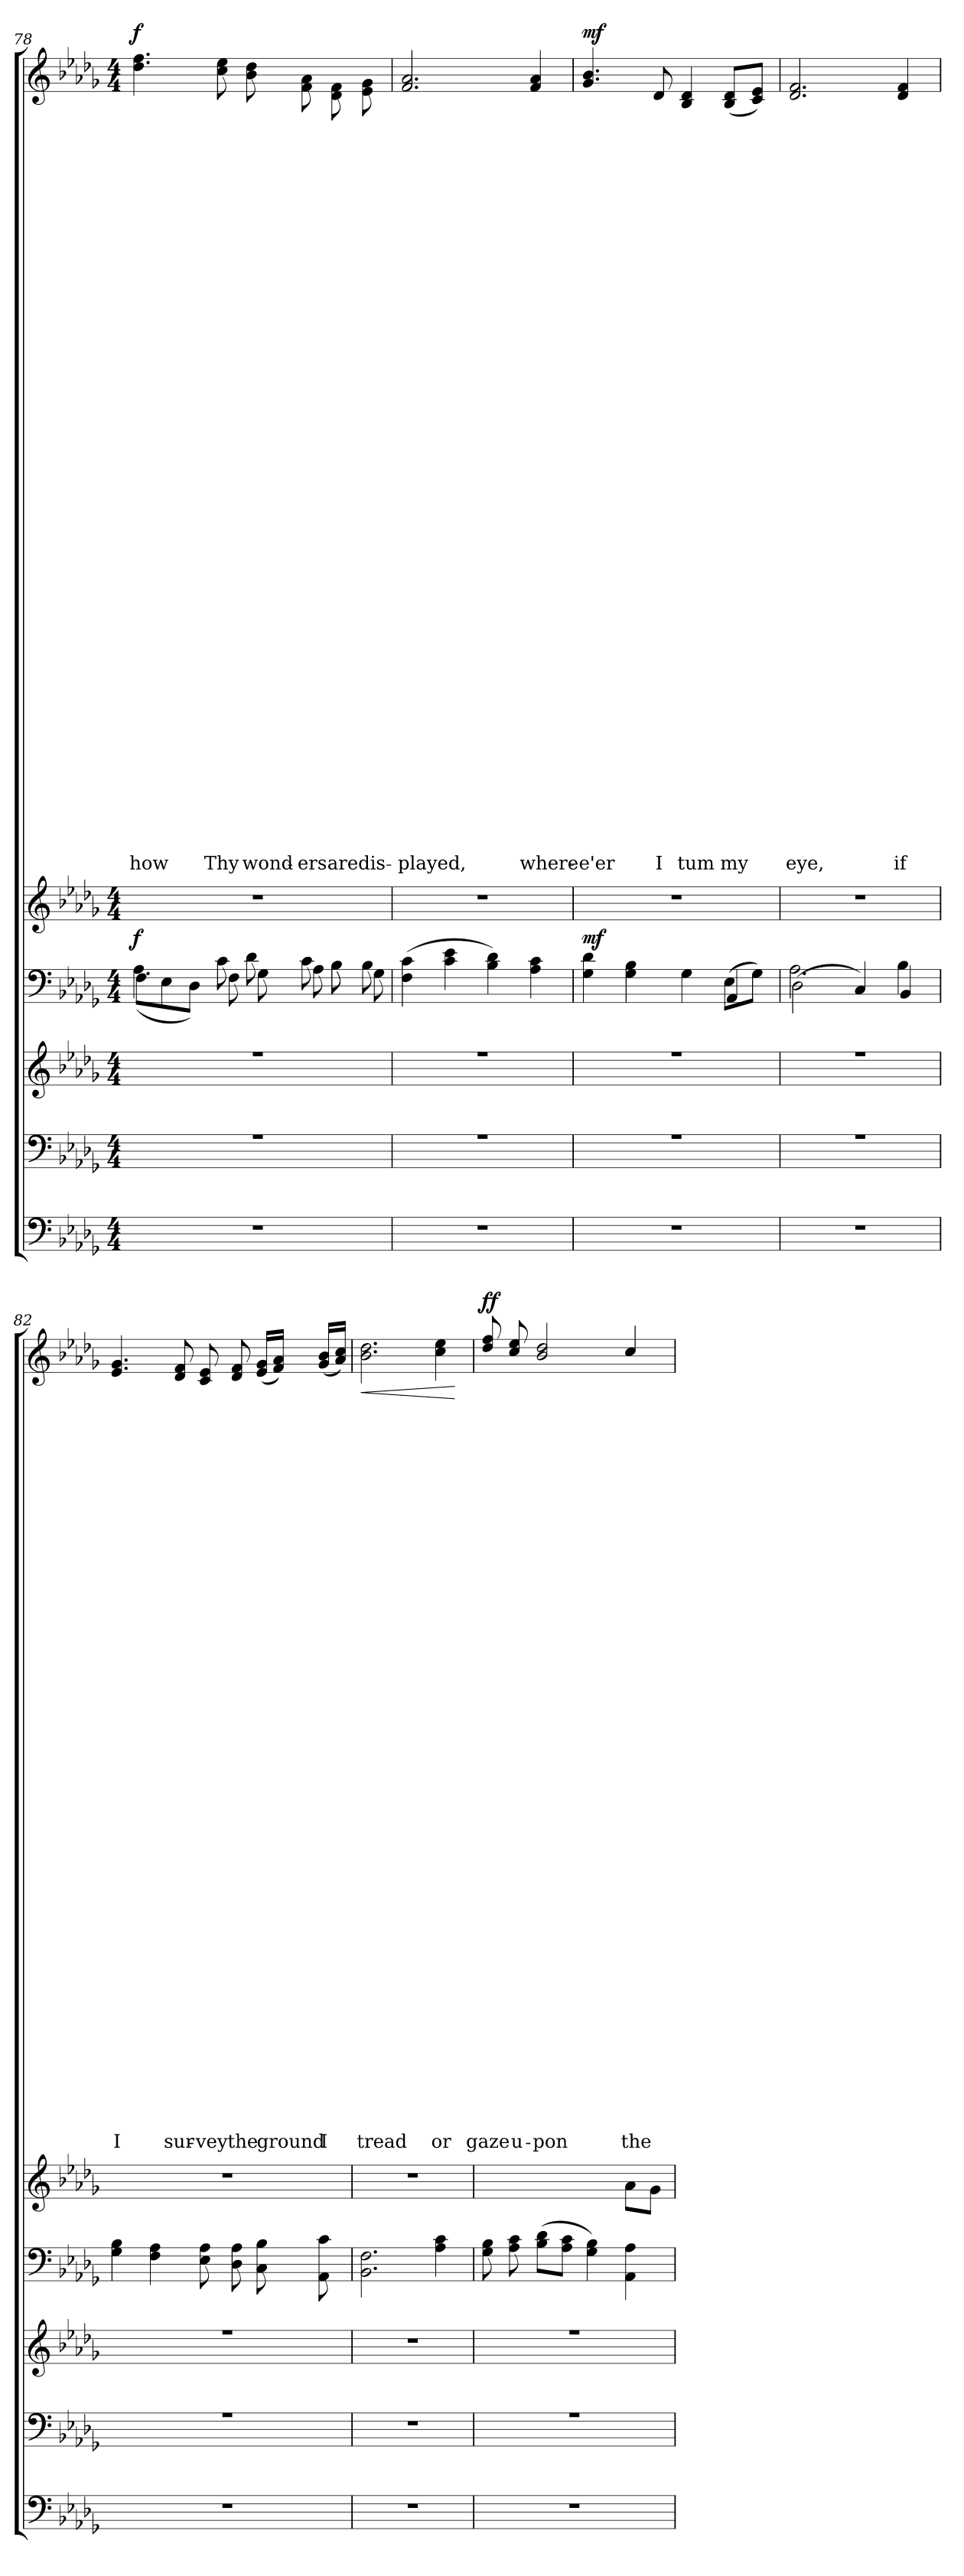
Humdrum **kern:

**kern	**kern	**kern	**kern	**dynam	**kern	**kern	**text	**text	**text	**text	**text	**text	**text	**text	**text	**text	**text	**text	**text	**text	**text	**text	**text	**text	**text	**text	**text	**text	**text	**text	**text	**text	**text	**text	**text	**text	**text	**text	**text	**text	**text	**text	**text	**text	**text	**text	**text	**dynam
*part6	*part5	*part4	*part3	*part3	*part2	*part1	*part1	*part1	*part1	*part1	*part1	*part1	*part1	*part1	*part1	*part1	*part1	*part1	*part1	*part1	*part1	*part1	*part1	*part1	*part1	*part1	*part1	*part1	*part1	*part1	*part1	*part1	*part1	*part1	*part1	*part1	*part1	*part1	*part1	*part1	*part1	*part1	*part1	*part1	*part1	*part1	*part1	*part1
*staff6	*staff5	*staff4	*staff3	*staff3	*staff2	*staff1	*staff1	*staff1	*staff1	*staff1	*staff1	*staff1	*staff1	*staff1	*staff1	*staff1	*staff1	*staff1	*staff1	*staff1	*staff1	*staff1	*staff1	*staff1	*staff1	*staff1	*staff1	*staff1	*staff1	*staff1	*staff1	*staff1	*staff1	*staff1	*staff1	*staff1	*staff1	*staff1	*staff1	*staff1	*staff1	*staff1	*staff1	*staff1	*staff1	*staff1	*staff1	*staff1
!!LO:LB:g=z
*clefF4	*clefF4	*clefG2	*clefF4	*	*clefG2	*clefG2	*	*	*	*	*	*	*	*	*	*	*	*	*	*	*	*	*	*	*	*	*	*	*	*	*	*	*	*	*	*	*	*	*	*	*	*	*	*	*	*	*	*
*k[b-e-a-d-g-]	*k[b-e-a-d-g-]	*k[b-e-a-d-g-]	*k[b-e-a-d-g-]	*	*k[b-e-a-d-g-]	*k[b-e-a-d-g-]	*	*	*	*	*	*	*	*	*	*	*	*	*	*	*	*	*	*	*	*	*	*	*	*	*	*	*	*	*	*	*	*	*	*	*	*	*	*	*	*	*	*
*D-:	*D-:	*D-:	*D-:	*	*D-:	*D-:	*	*	*	*	*	*	*	*	*	*	*	*	*	*	*	*	*	*	*	*	*	*	*	*	*	*	*	*	*	*	*	*	*	*	*	*	*	*	*	*	*	*
*M4/4	*M4/4	*M4/4	*M4/4	*	*M4/4	*M4/4	*	*	*	*	*	*	*	*	*	*	*	*	*	*	*	*	*	*	*	*	*	*	*	*	*	*	*	*	*	*	*	*	*	*	*	*	*	*	*	*	*	*
=78	=78	=78	=78	=78	=78	=78	=78	=78	=78	=78	=78	=78	=78	=78	=78	=78	=78	=78	=78	=78	=78	=78	=78	=78	=78	=78	=78	=78	=78	=78	=78	=78	=78	=78	=78	=78	=78	=78	=78	=78	=78	=78	=78	=78	=78	=78	=78	=78
*	*^	*^	*^	*	*	*	*	*	*	*	*	*	*	*	*	*	*	*	*	*	*	*	*	*	*	*	*	*	*	*	*	*	*	*	*	*	*	*	*	*	*	*	*	*	*	*	*	*
!	!	!	!	!	!	!	!LO:DY:a	!	!	!	!	!	!	!	!	!	!	!	!	!	!	!	!	!	!	!	!	!	!	!	!	!	!	!	!	!	!	!	!	!	!	!	!	!	!	!	!	!	!	!LO:LY:b	!LO:DY:a
1r	1r	1ryy	1r	1ryy	4.A-\	(<8F\L	f	1r	4.dd-\ 4.ff\	.	.	.	.	.	.	.	.	.	.	.	.	.	.	.	.	.	.	.	.	.	.	.	.	.	.	.	.	.	.	.	.	.	.	.	.	.	.	.	.	how	f
.	.	.	.	.	.	8E-\	.	.	.	.	.	.	.	.	.	.	.	.	.	.	.	.	.	.	.	.	.	.	.	.	.	.	.	.	.	.	.	.	.	.	.	.	.	.	.	.	.	.	.	.	.
.	.	.	.	.	.	8D-\J)	.	.	.	.	.	.	.	.	.	.	.	.	.	.	.	.	.	.	.	.	.	.	.	.	.	.	.	.	.	.	.	.	.	.	.	.	.	.	.	.	.	.	.	.	.
!	!	!	!	!	!	!	!	!	!	!	!	!	!	!	!	!	!	!	!	!	!	!	!	!	!	!	!	!	!	!	!	!	!	!	!	!	!	!	!	!	!	!	!	!	!	!	!	!	!	!LO:LY:b	!
.	.	.	.	.	8c\	8F\	.	.	8cc\ 8ee-\	.	.	.	.	.	.	.	.	.	.	.	.	.	.	.	.	.	.	.	.	.	.	.	.	.	.	.	.	.	.	.	.	.	.	.	.	.	.	.	.	Thy	.
!	!	!	!	!	!	!	!	!	!	!	!	!	!	!	!	!	!	!	!	!	!	!	!	!	!	!	!	!	!	!	!	!	!	!	!	!	!	!	!	!	!	!	!	!	!	!	!	!	!	!LO:LY:b	!
.	.	.	.	.	8d-\	8G-\	.	.	8b-\ 8dd-\	.	.	.	.	.	.	.	.	.	.	.	.	.	.	.	.	.	.	.	.	.	.	.	.	.	.	.	.	.	.	.	.	.	.	.	.	.	.	.	.	wond-	.
!	!	!	!	!	!	!	!	!	!	!	!	!	!	!	!	!	!	!	!	!	!	!	!	!	!	!	!	!	!	!	!	!	!	!	!	!	!	!	!	!	!	!	!	!	!	!	!	!	!	!LO:LY:b	!
.	.	.	.	.	8c\	8A-\	.	.	8f\ 8a-\	.	.	.	.	.	.	.	.	.	.	.	.	.	.	.	.	.	.	.	.	.	.	.	.	.	.	.	.	.	.	.	.	.	.	.	.	.	.	.	.	-ers	.
!	!	!	!	!	!	!	!	!	!	!	!	!	!	!	!	!	!	!	!	!	!	!	!	!	!	!	!	!	!	!	!	!	!	!	!	!	!	!	!	!	!	!	!	!	!	!	!	!	!	!LO:LY:b	!
.	.	.	.	.	8B-\	8B-\	.	.	8d-\ 8f\	.	.	.	.	.	.	.	.	.	.	.	.	.	.	.	.	.	.	.	.	.	.	.	.	.	.	.	.	.	.	.	.	.	.	.	.	.	.	.	.	are	.
!	!	!	!	!	!	!	!	!	!	!	!	!	!	!	!	!	!	!	!	!	!	!	!	!	!	!	!	!	!	!	!	!	!	!	!	!	!	!	!	!	!	!	!	!	!	!	!	!	!	!LO:LY:b	!
.	.	.	.	.	8B-\	8G-\	.	.	8e-\ 8g-\	.	.	.	.	.	.	.	.	.	.	.	.	.	.	.	.	.	.	.	.	.	.	.	.	.	.	.	.	.	.	.	.	.	.	.	.	.	.	.	.	dis-	.
=79	=79	=79	=79	=79	=79	=79	=79	=79	=79	=79	=79	=79	=79	=79	=79	=79	=79	=79	=79	=79	=79	=79	=79	=79	=79	=79	=79	=79	=79	=79	=79	=79	=79	=79	=79	=79	=79	=79	=79	=79	=79	=79	=79	=79	=79	=79	=79	=79	=79	=79	=79
!	!	!	!	!	!	!	!	!	!	!	!	!	!	!	!	!	!	!	!	!	!	!	!	!	!	!	!	!	!	!	!	!	!	!	!	!	!	!	!	!	!	!	!	!	!	!	!	!	!	!LO:LY:b	!
1r	1r	1ryy	1r	1ryy	(>4F\ 4c\	1ryy	.	1r	2.f/ 2.a-/	.	.	.	.	.	.	.	.	.	.	.	.	.	.	.	.	.	.	.	.	.	.	.	.	.	.	.	.	.	.	.	.	.	.	.	.	.	.	.	.	-played,	.
.	.	.	.	.	4c\ 4e-\	.	.	.	.	.	.	.	.	.	.	.	.	.	.	.	.	.	.	.	.	.	.	.	.	.	.	.	.	.	.	.	.	.	.	.	.	.	.	.	.	.	.	.	.	.	.
.	.	.	.	.	4B-\ 4d-\)	.	.	.	.	.	.	.	.	.	.	.	.	.	.	.	.	.	.	.	.	.	.	.	.	.	.	.	.	.	.	.	.	.	.	.	.	.	.	.	.	.	.	.	.	.	.
!	!	!	!	!	!	!	!	!	!	!	!	!	!	!	!	!	!	!	!	!	!	!	!	!	!	!	!	!	!	!	!	!	!	!	!	!	!	!	!	!	!	!	!	!	!	!	!	!	!	!LO:LY:b	!
.	.	.	.	.	4A-\ 4c\	.	.	.	4f/ 4a-/	.	.	.	.	.	.	.	.	.	.	.	.	.	.	.	.	.	.	.	.	.	.	.	.	.	.	.	.	.	.	.	.	.	.	.	.	.	.	.	.	where-	.
=80	=80	=80	=80	=80	=80	=80	=80	=80	=80	=80	=80	=80	=80	=80	=80	=80	=80	=80	=80	=80	=80	=80	=80	=80	=80	=80	=80	=80	=80	=80	=80	=80	=80	=80	=80	=80	=80	=80	=80	=80	=80	=80	=80	=80	=80	=80	=80	=80	=80	=80	=80
!	!	!	!	!	!	!	!LO:DY:a	!	!	!	!	!	!	!	!	!	!	!	!	!	!	!	!	!	!	!	!	!	!	!	!	!	!	!	!	!	!	!	!	!	!	!	!	!	!	!	!	!	!	!LO:LY:b	!LO:DY:a
1r	1r	1ryy	1r	1ryy	4G-\ 4d-\	2.ryy	mf	1r	4.g-/ 4.b-/	.	.	.	.	.	.	.	.	.	.	.	.	.	.	.	.	.	.	.	.	.	.	.	.	.	.	.	.	.	.	.	.	.	.	.	.	.	.	.	.	-e'er	mf
.	.	.	.	.	4G-\ 4B-\	.	.	.	.	.	.	.	.	.	.	.	.	.	.	.	.	.	.	.	.	.	.	.	.	.	.	.	.	.	.	.	.	.	.	.	.	.	.	.	.	.	.	.	.	.	.
!	!	!	!	!	!	!	!	!	!	!	!	!	!	!	!	!	!	!	!	!	!	!	!	!	!	!	!	!	!	!	!	!	!	!	!	!	!	!	!	!	!	!	!	!	!	!	!	!	!	!LO:LY:b	!
.	.	.	.	.	.	.	.	.	8d-/	.	.	.	.	.	.	.	.	.	.	.	.	.	.	.	.	.	.	.	.	.	.	.	.	.	.	.	.	.	.	.	.	.	.	.	.	.	.	.	.	I	.
!	!	!	!	!	!	!	!	!	!	!	!	!	!	!	!	!	!	!	!	!	!	!	!	!	!	!	!	!	!	!	!	!	!	!	!	!	!	!	!	!	!	!	!	!	!	!	!	!	!	!LO:LY:b	!
.	.	.	.	.	4G-\	.	.	.	4B-/ 4d-/	.	.	.	.	.	.	.	.	.	.	.	.	.	.	.	.	.	.	.	.	.	.	.	.	.	.	.	.	.	.	.	.	.	.	.	.	.	.	.	.	tum	.
!	!	!	!	!	!	!	!	!	!	!	!	!	!	!	!	!	!	!	!	!	!	!	!	!	!	!	!	!	!	!	!	!	!	!	!	!	!	!	!	!	!	!	!	!	!	!	!	!	!	!LO:LY:b	!
.	.	.	.	.	(>8E-\L	4AA-/	.	.	(<8B-/ 8d-/L	.	.	.	.	.	.	.	.	.	.	.	.	.	.	.	.	.	.	.	.	.	.	.	.	.	.	.	.	.	.	.	.	.	.	.	.	.	.	.	.	my	.
.	.	.	.	.	8G-\J)	.	.	.	8c/ 8e-/J)	.	.	.	.	.	.	.	.	.	.	.	.	.	.	.	.	.	.	.	.	.	.	.	.	.	.	.	.	.	.	.	.	.	.	.	.	.	.	.	.	.	.
=81	=81	=81	=81	=81	=81	=81	=81	=81	=81	=81	=81	=81	=81	=81	=81	=81	=81	=81	=81	=81	=81	=81	=81	=81	=81	=81	=81	=81	=81	=81	=81	=81	=81	=81	=81	=81	=81	=81	=81	=81	=81	=81	=81	=81	=81	=81	=81	=81	=81	=81	=81
!	!	!	!	!	!	!	!	!	!	!	!	!	!	!	!	!	!	!	!	!	!	!	!	!	!	!	!	!	!	!	!	!	!	!	!	!	!	!	!	!	!	!	!	!	!	!	!	!	!	!LO:LY:b	!
1r	1r	1ryy	1r	1ryy	2.A-\	(<2D-\	.	1r	2.d-/ 2.f/	.	.	.	.	.	.	.	.	.	.	.	.	.	.	.	.	.	.	.	.	.	.	.	.	.	.	.	.	.	.	.	.	.	.	.	.	.	.	.	.	eye,	.
.	.	.	.	.	.	4C/)	.	.	.	.	.	.	.	.	.	.	.	.	.	.	.	.	.	.	.	.	.	.	.	.	.	.	.	.	.	.	.	.	.	.	.	.	.	.	.	.	.	.	.	.	.
!	!	!	!	!	!	!	!	!	!	!	!	!	!	!	!	!	!	!	!	!	!	!	!	!	!	!	!	!	!	!	!	!	!	!	!	!	!	!	!	!	!	!	!	!	!	!	!	!	!	!LO:LY:b	!
.	.	.	.	.	4B-\	4BB-/	.	.	4d-/ 4f/	.	.	.	.	.	.	.	.	.	.	.	.	.	.	.	.	.	.	.	.	.	.	.	.	.	.	.	.	.	.	.	.	.	.	.	.	.	.	.	.	if	.
!!LO:PB:g=z
=82	=82	=82	=82	=82	=82	=82	=82	=82	=82	=82	=82	=82	=82	=82	=82	=82	=82	=82	=82	=82	=82	=82	=82	=82	=82	=82	=82	=82	=82	=82	=82	=82	=82	=82	=82	=82	=82	=82	=82	=82	=82	=82	=82	=82	=82	=82	=82	=82	=82	=82	=82
!	!	!	!	!	!	!	!	!	!	!	!	!	!	!	!	!	!	!	!	!	!	!	!	!	!	!	!	!	!	!	!	!	!	!	!	!	!	!	!	!	!	!	!	!	!	!	!	!	!	!LO:LY:b	!
1r	1r	1ryy	1r	1ryy	4G-\ 4B-\	1ryy	.	1r	4.e-/ 4.g-/	.	.	.	.	.	.	.	.	.	.	.	.	.	.	.	.	.	.	.	.	.	.	.	.	.	.	.	.	.	.	.	.	.	.	.	.	.	.	.	.	I	.
.	.	.	.	.	4F\ 4A-\	.	.	.	.	.	.	.	.	.	.	.	.	.	.	.	.	.	.	.	.	.	.	.	.	.	.	.	.	.	.	.	.	.	.	.	.	.	.	.	.	.	.	.	.	.	.
!	!	!	!	!	!	!	!	!	!	!	!	!	!	!	!	!	!	!	!	!	!	!	!	!	!	!	!	!	!	!	!	!	!	!	!	!	!	!	!	!	!	!	!	!	!	!	!	!	!	!LO:LY:b	!
.	.	.	.	.	.	.	.	.	8d-/ 8f/	.	.	.	.	.	.	.	.	.	.	.	.	.	.	.	.	.	.	.	.	.	.	.	.	.	.	.	.	.	.	.	.	.	.	.	.	.	.	.	.	sur-	.
!	!	!	!	!	!	!	!	!	!	!	!	!	!	!	!	!	!	!	!	!	!	!	!	!	!	!	!	!	!	!	!	!	!	!	!	!	!	!	!	!	!	!	!	!	!	!	!	!	!	!LO:LY:b	!
.	.	.	.	.	8E-\ 8A-\	.	.	.	8c/ 8e-/	.	.	.	.	.	.	.	.	.	.	.	.	.	.	.	.	.	.	.	.	.	.	.	.	.	.	.	.	.	.	.	.	.	.	.	.	.	.	.	.	-vey	.
!	!	!	!	!	!	!	!	!	!	!	!	!	!	!	!	!	!	!	!	!	!	!	!	!	!	!	!	!	!	!	!	!	!	!	!	!	!	!	!	!	!	!	!	!	!	!	!	!	!	!LO:LY:b	!
.	.	.	.	.	8D-\ 8A-\	.	.	.	8d-/ 8f/	.	.	.	.	.	.	.	.	.	.	.	.	.	.	.	.	.	.	.	.	.	.	.	.	.	.	.	.	.	.	.	.	.	.	.	.	.	.	.	.	the	.
.	.	.	.	.	8C\ 8B-\	.	.	.	(<16e-/ 16g-/LL	.	.	.	.	.	.	.	.	.	.	.	.	.	.	.	.	.	.	.	.	.	.	.	.	.	.	.	.	.	.	.	.	.	.	.	.	.	.	.	.	.	.
!	!	!	!	!	!	!	!	!	!	!	!	!	!	!	!	!	!	!	!	!	!	!	!	!	!	!	!	!	!	!	!	!	!	!	!	!	!	!	!	!	!	!	!	!	!	!	!	!	!	!LO:LY:b	!
.	.	.	.	.	.	.	.	.	16f/ 16a-/JJ)	.	.	.	.	.	.	.	.	.	.	.	.	.	.	.	.	.	.	.	.	.	.	.	.	.	.	.	.	.	.	.	.	.	.	.	.	.	.	.	.	ground	.
!	!	!	!	!	!	!	!	!	!	!	!	!	!	!	!	!	!	!	!	!	!	!	!	!	!	!	!	!	!	!	!	!	!	!	!	!	!	!	!	!	!	!	!	!	!	!	!	!	!	!LO:LY:b	!
.	.	.	.	.	8AA-\ 8c\	.	.	.	(<16g-/ 16b-/LL	.	.	.	.	.	.	.	.	.	.	.	.	.	.	.	.	.	.	.	.	.	.	.	.	.	.	.	.	.	.	.	.	.	.	.	.	.	.	.	.	I	.
.	.	.	.	.	.	.	.	.	16a-/ 16cc/JJ)	.	.	.	.	.	.	.	.	.	.	.	.	.	.	.	.	.	.	.	.	.	.	.	.	.	.	.	.	.	.	.	.	.	.	.	.	.	.	.	.	.	.
=83	=83	=83	=83	=83	=83	=83	=83	=83	=83	=83	=83	=83	=83	=83	=83	=83	=83	=83	=83	=83	=83	=83	=83	=83	=83	=83	=83	=83	=83	=83	=83	=83	=83	=83	=83	=83	=83	=83	=83	=83	=83	=83	=83	=83	=83	=83	=83	=83	=83	=83	=83
!	!	!	!	!	!	!	!	!	!	!	!	!	!	!	!	!	!	!	!	!	!	!	!	!	!	!	!	!	!	!	!	!	!	!	!	!	!	!	!	!	!	!	!	!	!	!	!	!	!	!LO:LY:b	!LO:HP:b
1r	1r	1ryy	1r	1ryy	2.BB-\ 2.F\	1ryy	.	1r	2.b-\ 2.dd-\	.	.	.	.	.	.	.	.	.	.	.	.	.	.	.	.	.	.	.	.	.	.	.	.	.	.	.	.	.	.	.	.	.	.	.	.	.	.	.	.	tread	<
!	!	!	!	!	!	!	!	!	!	!	!	!	!	!	!	!	!	!	!	!	!	!	!	!	!	!	!	!	!	!	!	!	!	!	!	!	!	!	!	!	!	!	!	!	!	!	!	!	!	!LO:LY:b	!
.	.	.	.	.	4A-\ 4c\	.	.	.	4cc\ 4ee-\	.	.	.	.	.	.	.	.	.	.	.	.	.	.	.	.	.	.	.	.	.	.	.	.	.	.	.	.	.	.	.	.	.	.	.	.	.	.	.	.	or	.
*	*v	*v	*	*	*v	*v	*	*	*	*	*	*	*	*	*	*	*	*	*	*	*	*	*	*	*	*	*	*	*	*	*	*	*	*	*	*	*	*	*	*	*	*	*	*	*	*	*	*	*	*	*
*	*	*v	*v	*	*	*	*	*	*	*	*	*	*	*	*	*	*	*	*	*	*	*	*	*	*	*	*	*	*	*	*	*	*	*	*	*	*	*	*	*	*	*	*	*	*	*	*	*	*
.	.	.	.	.	.	.	.	.	.	.	.	.	.	.	.	.	.	.	.	.	.	.	.	.	.	.	.	.	.	.	.	.	.	.	.	.	.	.	.	.	.	.	.	.	.	.	.	[
=84	=84	=84	=84	=84	=84	=84	=84	=84	=84	=84	=84	=84	=84	=84	=84	=84	=84	=84	=84	=84	=84	=84	=84	=84	=84	=84	=84	=84	=84	=84	=84	=84	=84	=84	=84	=84	=84	=84	=84	=84	=84	=84	=84	=84	=84	=84	=84	=84
*	*^	*^	*^	*	*	*	*	*	*	*	*	*	*	*	*	*	*	*	*	*	*	*	*	*	*	*	*	*	*	*	*	*	*	*	*	*	*	*	*	*	*	*	*	*	*	*	*	*
!	!	!	!	!	!	!	!	!	!	!	!	!	!	!	!	!	!	!	!	!	!	!	!	!	!	!	!	!	!	!	!	!	!	!	!	!	!	!	!	!	!	!	!	!	!	!	!	!	!	!LO:LY:b	!LO:DY:a
!	!	!	!	!	!	!	!	!	!	!	!	!	!	!	!	!	!	!	!	!	!	!	!	!	!	!	!	!	!	!	!	!	!	!	!	!	!	!	!	!	!	!	!	!	!	!	!	!	!	!	!LO:DY:n=1:b
1r	1r	1ryy	1r	1ryy	8G-\ 8B-\	1ryy	.	2.ryy	8dd-/ 8ff/	.	.	.	.	.	.	.	.	.	.	.	.	.	.	.	.	.	.	.	.	.	.	.	.	.	.	.	.	.	.	.	.	.	.	.	.	.	.	.	.	gaze	f f
!	!	!	!	!	!	!	!	!	!	!	!	!	!	!	!	!	!	!	!	!	!	!	!	!	!	!	!	!	!	!	!	!	!	!	!	!	!	!	!	!	!	!	!	!	!	!	!	!	!	!LO:LY:b	!
.	.	.	.	.	8A-\ 8c\	.	.	.	8cc/ 8ee-/	.	.	.	.	.	.	.	.	.	.	.	.	.	.	.	.	.	.	.	.	.	.	.	.	.	.	.	.	.	.	.	.	.	.	.	.	.	.	.	.	u-	.
!	!	!	!	!	!	!	!	!	!	!	!	!	!	!	!	!	!	!	!	!	!	!	!	!	!	!	!	!	!	!	!	!	!	!	!	!	!	!	!	!	!	!	!	!	!	!	!	!	!	!LO:LY:b	!
.	.	.	.	.	(>8B-\ 8d-\L	.	.	.	2b-/ 2dd-/	.	.	.	.	.	.	.	.	.	.	.	.	.	.	.	.	.	.	.	.	.	.	.	.	.	.	.	.	.	.	.	.	.	.	.	.	.	.	.	.	-pon	.
.	.	.	.	.	8A-\ 8c\J	.	.	.	.	.	.	.	.	.	.	.	.	.	.	.	.	.	.	.	.	.	.	.	.	.	.	.	.	.	.	.	.	.	.	.	.	.	.	.	.	.	.	.	.	.	.
.	.	.	.	.	4G-\ 4B-\)	.	.	.	.	.	.	.	.	.	.	.	.	.	.	.	.	.	.	.	.	.	.	.	.	.	.	.	.	.	.	.	.	.	.	.	.	.	.	.	.	.	.	.	.	.	.
!	!	!	!	!	!	!	!	!	!	!	!	!	!	!	!	!	!	!	!	!	!	!	!	!	!	!	!	!	!	!	!	!	!	!	!	!	!	!	!	!	!	!	!	!	!	!	!	!	!	!LO:LY:b	!
.	.	.	.	.	4AA-\ 4A-\	.	.	8a-\L	4cc/	.	.	.	.	.	.	.	.	.	.	.	.	.	.	.	.	.	.	.	.	.	.	.	.	.	.	.	.	.	.	.	.	.	.	.	.	.	.	.	.	the	.
.	.	.	.	.	.	.	.	8g-\J	.	.	.	.	.	.	.	.	.	.	.	.	.	.	.	.	.	.	.	.	.	.	.	.	.	.	.	.	.	.	.	.	.	.	.	.	.	.	.	.	.	.	.
*	*v	*v	*	*	*v	*v	*	*	*	*	*	*	*	*	*	*	*	*	*	*	*	*	*	*	*	*	*	*	*	*	*	*	*	*	*	*	*	*	*	*	*	*	*	*	*	*	*	*	*	*	*
*	*	*v	*v	*	*	*	*	*	*	*	*	*	*	*	*	*	*	*	*	*	*	*	*	*	*	*	*	*	*	*	*	*	*	*	*	*	*	*	*	*	*	*	*	*	*	*	*	*	*
=	=	=	=	=	=	=	=	=	=	=	=	=	=	=	=	=	=	=	=	=	=	=	=	=	=	=	=	=	=	=	=	=	=	=	=	=	=	=	=	=	=	=	=	=	=	=	=	=
*-	*-	*-	*-	*-	*-	*-	*-	*-	*-	*-	*-	*-	*-	*-	*-	*-	*-	*-	*-	*-	*-	*-	*-	*-	*-	*-	*-	*-	*-	*-	*-	*-	*-	*-	*-	*-	*-	*-	*-	*-	*-	*-	*-	*-	*-	*-	*-	*-
